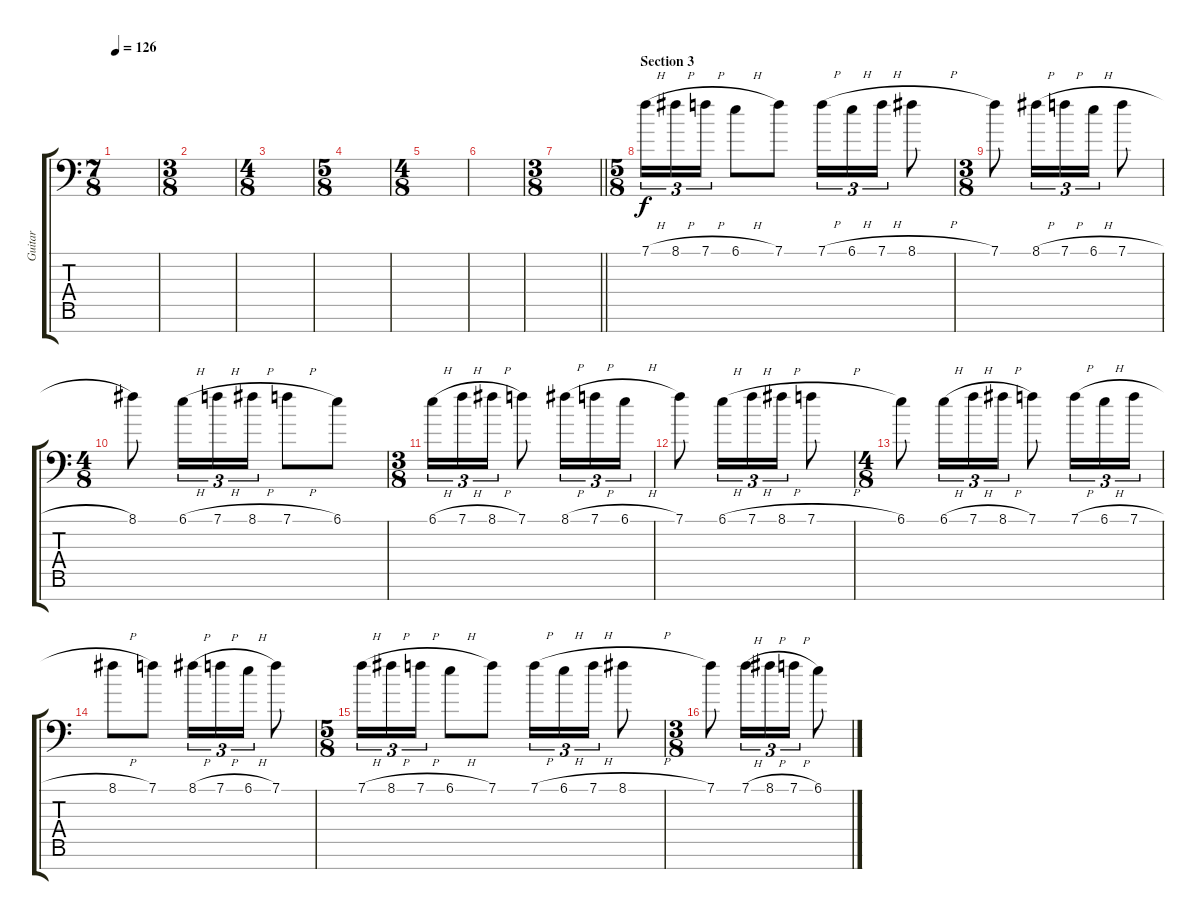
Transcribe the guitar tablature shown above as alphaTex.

\track ("Guitar" "Guitar") {instrument overdrivenguitar}
\staff {score tabs}
\tuning (Bb3 Gb3 Db3 Ab2 Eb2 Bb1 F1) {hide}
\ts (7 8)
\tempo 126
\clef f4
\ks c
|
\ts (3 8)
|
\ts (4 8)
|
\ts (5 8)
|
\ts (4 8)
|
|
\ts (3 8)
\barLineRight lightlight
|
\ts (5 8)
\section ("" "Section 3")
7.1{h}.16{tu (3 2)} 8.1{h}.16{tu (3 2)} 7.1{h}.16{tu (3 2)} 6.1{h}.8 7.1.8 7.1{h}.16{tu (3 2)} 6.1{h}.16{tu (3 2)} 7.1{h}.16{tu (3 2)} 8.1{h}.8 |
\ts (3 8)
7.1.8 8.1{h}.16{tu (3 2)} 7.1{h}.16{tu (3 2)} 6.1{h}.16{tu (3 2)} 7.1{h}.8 |
\ts (4 8)
8.1.8 6.1{h}.16{tu (3 2)} 7.1{h}.16{tu (3 2)} 8.1{h}.16{tu (3 2)} 7.1{h}.8 6.1.8 |
\ts (3 8)
6.1{h}.16{tu (3 2)} 7.1{h}.16{tu (3 2)} 8.1{h}.16{tu (3 2)} 7.1.8 8.1{h}.16{tu (3 2)} 7.1{h}.16{tu (3 2)} 6.1{h}.16{tu (3 2)} |
7.1.8 6.1{h}.16{tu (3 2)} 7.1{h}.16{tu (3 2)} 8.1{h}.16{tu (3 2)} 7.1{h}.8 |
\ts (4 8)
6.1.8 6.1{h}.16{tu (3 2)} 7.1{h}.16{tu (3 2)} 8.1{h}.16{tu (3 2)} 7.1.8 7.1{h}.16{tu (3 2)} 6.1{h}.16{tu (3 2)} 7.1{h}.16{tu (3 2)} |
8.1{h}.8 7.1.8 8.1{h}.16{tu (3 2)} 7.1{h}.16{tu (3 2)} 6.1{h}.16{tu (3 2)} 7.1.8 |
\ts (5 8)
7.1{h}.16{tu (3 2)} 8.1{h}.16{tu (3 2)} 7.1{h}.16{tu (3 2)} 6.1{h}.8 7.1.8 7.1{h}.16{tu (3 2)} 6.1{h}.16{tu (3 2)} 7.1{h}.16{tu (3 2)} 8.1{h}.8 |
\ts (3 8)
7.1.8 7.1{h}.16{tu (3 2)} 8.1{h}.16{tu (3 2)} 7.1{h}.16{tu (3 2)} 6.1{h}.8
